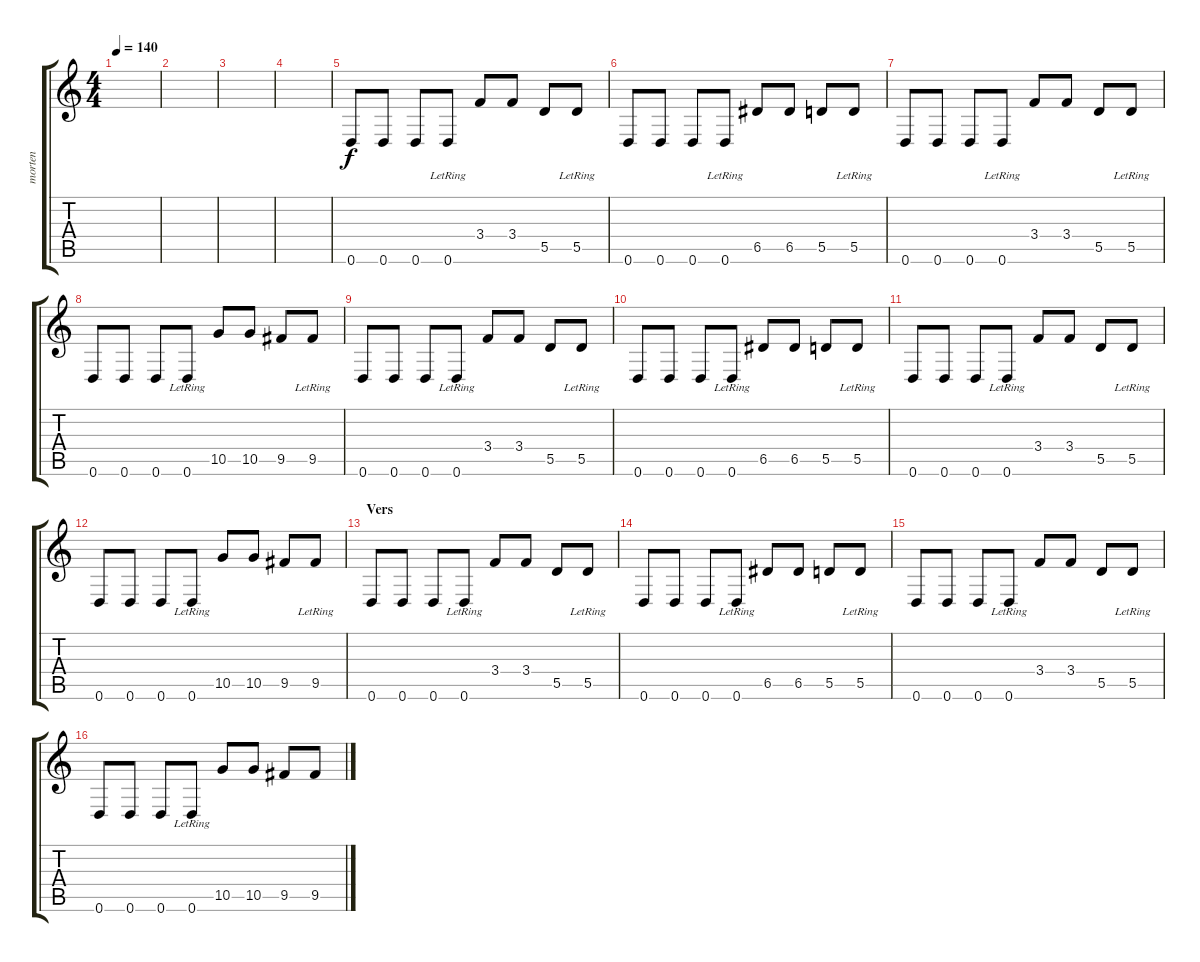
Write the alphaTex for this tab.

\track ("morten" "morten") {instrument electricguitarclean}
\staff {score tabs}
\tuning (E4 B3 G3 D3 A2 D2) {hide}
\ts (4 4)
\tempo 140
\clef g2
\ks c
|
|
|
|
0.6.8 0.6.8 0.6.8 0.6{lr}.8 3.4.8 3.4.8 5.5.8 5.5{lr}.8 |
0.6.8 0.6.8 0.6.8 0.6{lr}.8 6.5.8 6.5.8 5.5.8 5.5{lr}.8 |
0.6.8 0.6.8 0.6.8 0.6{lr}.8 3.4.8 3.4.8 5.5.8 5.5{lr}.8 |
0.6.8 0.6.8 0.6.8 0.6{lr}.8 10.5.8 10.5.8 9.5.8 9.5{lr}.8 |
0.6.8 0.6.8 0.6.8 0.6{lr}.8 3.4.8 3.4.8 5.5.8 5.5{lr}.8 |
0.6.8 0.6.8 0.6.8 0.6{lr}.8 6.5.8 6.5.8 5.5.8 5.5{lr}.8 |
0.6.8 0.6.8 0.6.8 0.6{lr}.8 3.4.8 3.4.8 5.5.8 5.5{lr}.8 |
0.6.8 0.6.8 0.6.8 0.6{lr}.8 10.5.8 10.5.8 9.5.8 9.5{lr}.8 |
\section ("" "Vers")
0.6.8 0.6.8 0.6.8 0.6{lr}.8 3.4.8 3.4.8 5.5.8 5.5{lr}.8 |
0.6.8 0.6.8 0.6.8 0.6{lr}.8 6.5.8 6.5.8 5.5.8 5.5{lr}.8 |
0.6.8 0.6.8 0.6.8 0.6{lr}.8 3.4.8 3.4.8 5.5.8 5.5{lr}.8 |
0.6.8 0.6.8 0.6.8 0.6{lr}.8 10.5.8 10.5.8 9.5.8 9.5.8
